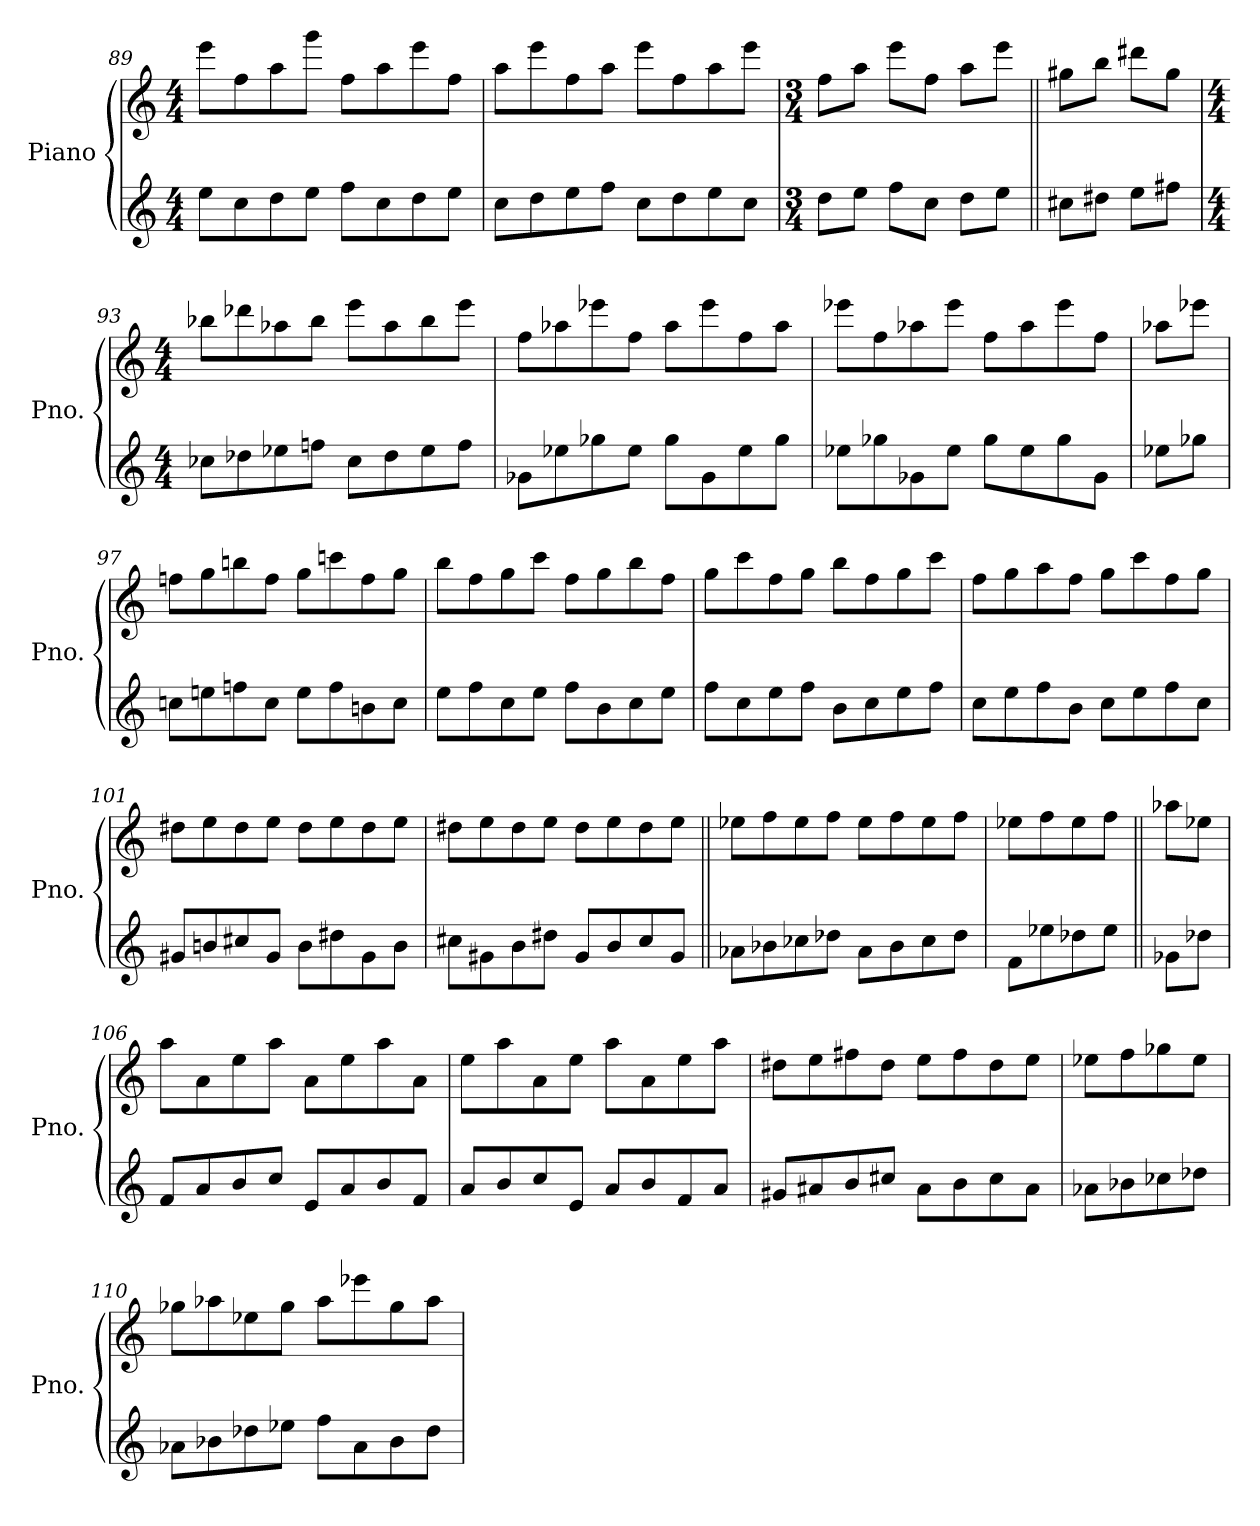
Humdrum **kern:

**kern	**kern
*part1	*part1
*staff2	*staff1
*I"Piano	*
*I'Pno.	*
*clefG2	*clefG2
*k[]	*k[]
*M4/4	*M4/4
=89	=89
8ee\L	8eee\L
8cc\	8ff\
8dd\	8aa\
8ee\J	8ggg\J
8ff\L	8ff\L
8cc\	8aa\
8dd\	8eee\
8ee\J	8ff\J
=90	=90
8cc\L	8aa\L
8dd\	8eee\
8ee\	8ff\
8ff\J	8aa\J
8cc\L	8eee\L
8dd\	8ff\
8ee\	8aa\
8cc\J	8eee\J
=91	=91
*M3/4	*M3/4
8dd\L	8ff\L
8ee\J	8aa\J
8ff\L	8eee\L
8cc\J	8ff\J
8dd\L	8aa\L
8ee\J	8eee\J
!!LO:LB:g=z
=92||	=92||
8cc#X\L	8gg#X\L
8dd#X\J	8bb\J
8ee\L	8ddd#X\L
8ff#X\J	8gg#\J
=93	=93
*M4/4	*M4/4
8cc-X\L	8bb-X\L
8dd-X\	8ddd-X\
8ee-X\	8aa-X\
8ffn\J	8bb-\J
8cc-\L	8eee\L
8dd-\	8aa-\
8ee-\	8bb-\
8ff\J	8eee\J
=94	=94
8g-X\L	8ff\L
8ee-X\	8aa-X\
8gg-X\	8eee-X\
8ee-\J	8ff\J
8gg-\L	8aa-\L
8g-\	8eee-\
8ee-\	8ff\
8gg-\J	8aa-\J
=95	=95
8ee-X\L	8eee-X\L
8gg-X\	8ff\
8g-X\	8aa-X\
8ee-\J	8eee-\J
8gg-\L	8ff\L
8ee-\	8aa-\
8gg-\	8eee-\
8g-\J	8ff\J
=96	=96
8ee-X\L	8aa-X\L
8gg-X\J	8eee-X\J
!!LO:LB:g=z
=97	=97
8ccn\L	8ffn\L
8een\	8gg\
8ffn\	8bbn\
8cc\J	8ff\J
8ee\L	8gg\L
8ff\	8cccn\
8bn\	8ff\
8cc\J	8gg\J
=98	=98
8ee\L	8bb\L
8ff\	8ff\
8cc\	8gg\
8ee\J	8ccc\J
8ff\L	8ff\L
8b\	8gg\
8cc\	8bb\
8ee\J	8ff\J
=99	=99
8ff\L	8gg\L
8cc\	8ccc\
8ee\	8ff\
8ff\J	8gg\J
8b\L	8bb\L
8cc\	8ff\
8ee\	8gg\
8ff\J	8ccc\J
=100	=100
8cc\L	8ff\L
8ee\	8gg\
8ff\	8aa\
8b\J	8ff\J
8cc\L	8gg\L
8ee\	8ccc\
8ff\	8ff\
8cc\J	8gg\J
=101	=101
8g#X/L	8dd#X\L
8bn/	8ee\
8cc#X/	8dd#\
8g#/J	8ee\J
8b\L	8dd#\L
8dd#X\	8ee\
8g#\	8dd#\
8b\J	8ee\J
!!LO:LB:g=z
=102	=102
8cc#X\L	8dd#X\L
8g#X\	8ee\
8b\	8dd#\
8dd#X\J	8ee\J
8g#/L	8dd#\L
8b/	8ee\
8cc#/	8dd#\
8g#/J	8ee\J
=103||	=103||
8a-X\L	8ee-X\L
8b-X\	8ff\
8cc-X\	8ee-\
8dd-X\J	8ff\J
8a-\L	8ee-\L
8b-\	8ff\
8cc-\	8ee-\
8dd-\J	8ff\J
=104	=104
8f\L	8ee-X\L
8ee-X\	8ff\
8dd-X\	8ee-\
8ee-\J	8ff\J
=105||	=105||
8g-X\L	8aa-X\L
8dd-X\J	8ee-X\J
=106	=106
8f/L	8aa\L
8a/	8a\
8b/	8ee\
8cc/J	8aa\J
8e/L	8a\L
8a/	8ee\
8b/	8aa\
8f/J	8a\J
=107	=107
8a/L	8ee\L
8b/	8aa\
8cc/	8a\
8e/J	8ee\J
8a/L	8aa\L
8b/	8a\
8f/	8ee\
8a/J	8aa\J
!!LO:LB:g=z
=108	=108
8g#X/L	8dd#X\L
8a#X/	8ee\
8b/	8ff#X\
8cc#X/J	8dd#\J
8a#\L	8ee\L
8b\	8ff#\
8cc#\	8dd#\
8a#\J	8ee\J
=109	=109
8a-X\L	8ee-X\L
8b-X\	8ff\
8cc-X\	8gg-X\
8dd-X\J	8ee-\J
=110	=110
8a-X\L	8gg-X\L
8b-X\	8aa-X\
8dd-X\	8ee-X\
8ee-X\J	8gg-\J
8ff\L	8aa-\L
8a-\	8eee-X\
8b-\	8gg-\
8dd-\J	8aa-\J
=	=
*-	*-
